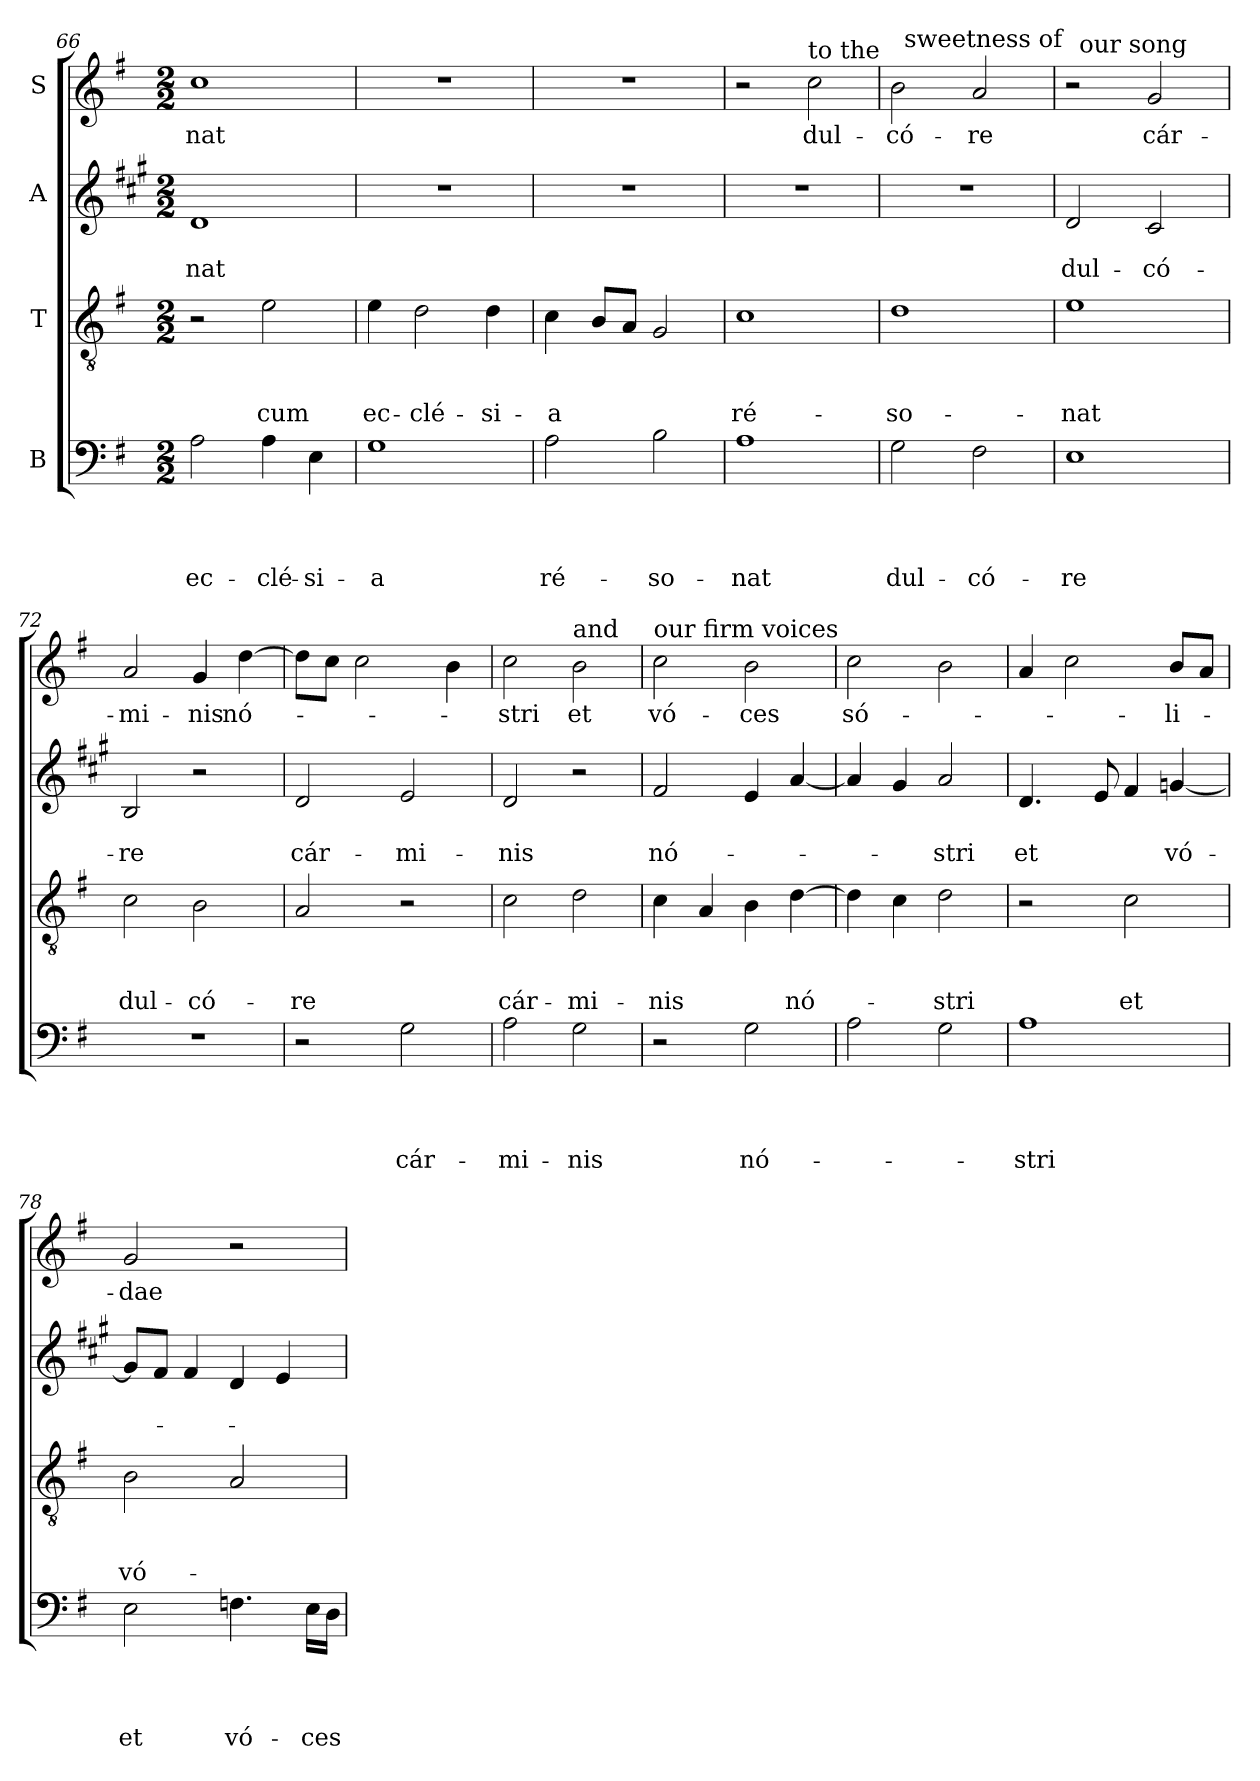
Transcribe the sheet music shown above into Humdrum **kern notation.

**kern	**text	**text	**text	**text	**kern	**text	**text	**text	**kern	**text	**text	**kern	**text
*part4	*part4	*part4	*part4	*part4	*part3	*part3	*part3	*part3	*part2	*part2	*part2	*part1	*part1
*staff4	*staff4	*staff4	*staff4	*staff4	*staff3	*staff3	*staff3	*staff3	*staff2	*staff2	*staff2	*staff1	*staff1
*I"B	*	*	*	*	*I"T	*	*	*	*I"A	*	*	*I"S	*
!!LO:PB:g=z
*clefF4	*	*	*	*	*clefGv2	*	*	*	*clefG2	*	*	*clefG2	*
*	*	*	*	*	*	*	*	*	*ITrd1c2	*	*	*	*
*k[f#]	*	*	*	*	*k[f#]	*	*	*	*k[f#]	*	*	*k[f#]	*
*G:	*	*	*	*	*G:	*	*	*	*G:	*	*	*G:	*
*M2/2	*	*	*	*	*M2/2	*	*	*	*M2/2	*	*	*M2/2	*
=66	=66	=66	=66	=66	=66	=66	=66	=66	=66	=66	=66	=66	=66
!	!	!	!	!LO:LY:b	!	!	!	!	!	!	!LO:LY:b	!	!LO:LY:b
2A\	.	.	.	ec-	2r	.	.	.	1c	.	-nat	1cc	-nat
!	!	!	!	!LO:LY:b	!	!	!	!LO:LY:b	!	!	!	!	!
4A\	.	.	.	-clé-	2e\	.	.	cum	.	.	.	.	.
!	!	!	!	!LO:LY:b	!	!	!	!	!	!	!	!	!
4E\	.	.	.	-si-	.	.	.	.	.	.	.	.	.
=67	=67	=67	=67	=67	=67	=67	=67	=67	=67	=67	=67	=67	=67
!	!	!	!	!LO:LY:b	!	!	!	!LO:LY:b	!	!	!	!	!
1G	.	.	.	-a	4e\	.	.	ec-	1r	.	.	1r	.
!	!	!	!	!	!	!	!	!LO:LY:b	!	!	!	!	!
.	.	.	.	.	2d\	.	.	-clé-	.	.	.	.	.
!	!	!	!	!	!	!	!	!LO:LY:b	!	!	!	!	!
.	.	.	.	.	4d\	.	.	-si-	.	.	.	.	.
=68	=68	=68	=68	=68	=68	=68	=68	=68	=68	=68	=68	=68	=68
!	!	!	!	!LO:LY:b	!	!	!	!LO:LY:b	!	!	!	!	!
2A\	.	.	.	ré-	4c\	.	.	-a	1r	.	.	1r	.
.	.	.	.	.	8B/L	.	.	.	.	.	.	.	.
.	.	.	.	.	8A/J	.	.	.	.	.	.	.	.
!	!	!	!	!LO:LY:b	!	!	!	!	!	!	!	!	!
2B\	.	.	.	-so-	2G/	.	.	.	.	.	.	.	.
=69	=69	=69	=69	=69	=69	=69	=69	=69	=69	=69	=69	=69	=69
!	!	!	!	!LO:LY:b	!	!	!	!LO:LY:b	!	!	!	!	!
1A	.	.	.	-nat	1c	.	.	ré-	1r	.	.	2r	.
!	!	!	!	!	!	!	!	!	!	!	!	!LO:TX:a:t=to the	!
!	!	!	!	!	!	!	!	!	!	!	!	!	!LO:LY:b
.	.	.	.	.	.	.	.	.	.	.	.	2cc\	dul-
=70	=70	=70	=70	=70	=70	=70	=70	=70	=70	=70	=70	=70	=70
!	!	!	!	!LO:LY:b	!	!	!	!LO:LY:b	!	!	!	!	!LO:LY:b
*	*	*	*	*	*	*	*	*	*	*	*	*^	*
2G\	.	.	.	dul-	1d	.	.	-so-	1r	.	.	2b\	32ryy	-có-
!	!	!	!	!	!	!	!	!	!	!	!	!	!LO:TX:a:t=sweetness of	!
.	.	.	.	.	.	.	.	.	.	.	.	.	2ryy	.
!	!	!	!	!LO:LY:b	!	!	!	!	!	!	!	!	!	!LO:LY:b
2F#\	.	.	.	-có-	.	.	.	.	.	.	.	2a/	.	-re
.	.	.	.	.	.	.	.	.	.	.	.	.	4...ryy	.
=71	=71	=71	=71	=71	=71	=71	=71	=71	=71	=71	=71	=71	=71	=71
!	!	!	!	!LO:LY:b	!	!	!	!LO:LY:b	!	!	!LO:LY:b	!	!	!
1E	.	.	.	-re	1e	.	.	-nat	2c/	.	dul-	2r	32ryy	.
!	!	!	!	!	!	!	!	!	!	!	!	!	!LO:TX:a:t=our song	!
.	.	.	.	.	.	.	.	.	.	.	.	.	2ryy	.
!	!	!	!	!	!	!	!	!	!	!	!LO:LY:b	!	!	!LO:LY:b
.	.	.	.	.	.	.	.	.	2B/	.	-có-	2g/	.	cár-
.	.	.	.	.	.	.	.	.	.	.	.	.	4...ryy	.
=72	=72	=72	=72	=72	=72	=72	=72	=72	=72	=72	=72	=72	=72	=72
!	!	!	!	!	!	!	!	!LO:LY:b	!	!	!LO:LY:b	!	!	!LO:LY:b
*	*	*	*	*	*	*	*	*	*	*	*	*v	*v	*
1r	.	.	.	.	2c\	.	.	dul-	2A/	.	-re	2a/	-mi-
!	!	!	!	!	!	!	!	!LO:LY:b	!	!	!	!	!LO:LY:b
.	.	.	.	.	2B\	.	.	-có-	2r	.	.	4g/	-nis
!	!	!	!	!	!	!	!	!	!	!	!	!	!LO:LY:b
.	.	.	.	.	.	.	.	.	.	.	.	[4dd\	nó-
!!LO:LB:g=z
=73	=73	=73	=73	=73	=73	=73	=73	=73	=73	=73	=73	=73	=73
!	!	!	!	!	!	!	!	!LO:LY:b	!	!	!LO:LY:b	!	!
2r	.	.	.	.	2A/	.	.	-re	2c/	.	cár-	8dd\L]	.
.	.	.	.	.	.	.	.	.	.	.	.	8cc\J	.
.	.	.	.	.	.	.	.	.	.	.	.	2cc\	.
!	!	!	!	!LO:LY:b	!	!	!	!	!	!	!LO:LY:b	!	!
2G\	.	.	.	cár-	2r	.	.	.	2d/	.	-mi-	.	.
.	.	.	.	.	.	.	.	.	.	.	.	4b\	.
=74	=74	=74	=74	=74	=74	=74	=74	=74	=74	=74	=74	=74	=74
!	!	!	!	!LO:LY:b	!	!	!	!LO:LY:b	!	!	!LO:LY:b	!	!LO:LY:b
2A\	.	.	.	-mi-	2c\	.	.	cár-	2c/	.	-nis	2cc\	-stri
!	!	!	!	!	!	!	!	!	!	!	!	!LO:TX:a:t=and	!
!	!	!	!	!LO:LY:b	!	!	!	!LO:LY:b	!	!	!	!	!LO:LY:b
2G\	.	.	.	-nis	2d\	.	.	-mi-	2r	.	.	2b\	et
=75	=75	=75	=75	=75	=75	=75	=75	=75	=75	=75	=75	=75	=75
!	!	!	!	!	!	!	!	!	!	!	!	!LO:TX:a:t=our firm voices	!
!	!	!	!	!	!	!	!	!LO:LY:b	!	!	!LO:LY:b	!	!LO:LY:b
2r	.	.	.	.	4c\	.	.	-nis	2e/	.	nó-	2cc\	vó-
.	.	.	.	.	4A/	.	.	.	.	.	.	.	.
!	!	!	!	!LO:LY:b	!	!	!	!	!	!	!	!	!LO:LY:b
2G\	.	.	.	nó-	4B\	.	.	.	4d/	.	.	2b\	-ces
!	!	!	!	!	!	!	!	!LO:LY:b	!	!	!	!	!
.	.	.	.	.	[4d\	.	.	nó-	[4g/	.	.	.	.
=76	=76	=76	=76	=76	=76	=76	=76	=76	=76	=76	=76	=76	=76
!	!	!	!	!	!	!	!	!	!	!	!	!	!LO:LY:b
2A\	.	.	.	.	4d\]	.	.	.	4g/]	.	.	2cc\	só-
.	.	.	.	.	4c\	.	.	.	4f#/	.	.	.	.
!	!	!	!	!	!	!	!	!LO:LY:b	!	!	!LO:LY:b	!	!
2G\	.	.	.	.	2d\	.	.	-stri	2g/	.	-stri	2b\	.
=77	=77	=77	=77	=77	=77	=77	=77	=77	=77	=77	=77	=77	=77
!	!	!	!	!LO:LY:b	!	!	!	!	!	!	!LO:LY:b	!	!
1A	.	.	.	-stri	2r	.	.	.	4.c/	.	et	4a/	.
.	.	.	.	.	.	.	.	.	.	.	.	2cc\	.
.	.	.	.	.	.	.	.	.	8d/	.	.	.	.
!	!	!	!	!	!	!	!	!LO:LY:b	!	!	!	!	!
.	.	.	.	.	2c\	.	.	et	4e/	.	.	.	.
!	!	!	!	!	!	!	!	!	!	!	!LO:LY:b	!	!LO:LY:b
.	.	.	.	.	.	.	.	.	[4fn/	.	vó-	8b/L	-li-
.	.	.	.	.	.	.	.	.	.	.	.	8a/J	.
=78	=78	=78	=78	=78	=78	=78	=78	=78	=78	=78	=78	=78	=78
!	!	!	!	!LO:LY:b	!	!	!	!LO:LY:b	!	!	!	!	!LO:LY:b
2E\	.	.	.	et	2B\	.	.	vó-	8f/L]	.	.	2g/	-dae
.	.	.	.	.	.	.	.	.	8e/J	.	.	.	.
.	.	.	.	.	.	.	.	.	4e/	.	.	.	.
!	!	!	!	!LO:LY:b	!	!	!	!	!	!	!	!	!
4.Fn\	.	.	.	vó-	2A/	.	.	.	4c/	.	.	2r	.
.	.	.	.	.	.	.	.	.	4d/	.	.	.	.
!	!	!	!	!LO:LY:b	!	!	!	!	!	!	!	!	!
16E\LL	.	.	.	-ces	.	.	.	.	.	.	.	.	.
16D\JJ	.	.	.	.	.	.	.	.	.	.	.	.	.
=	=	=	=	=	=	=	=	=	=	=	=	=	=
*-	*-	*-	*-	*-	*-	*-	*-	*-	*-	*-	*-	*-	*-
